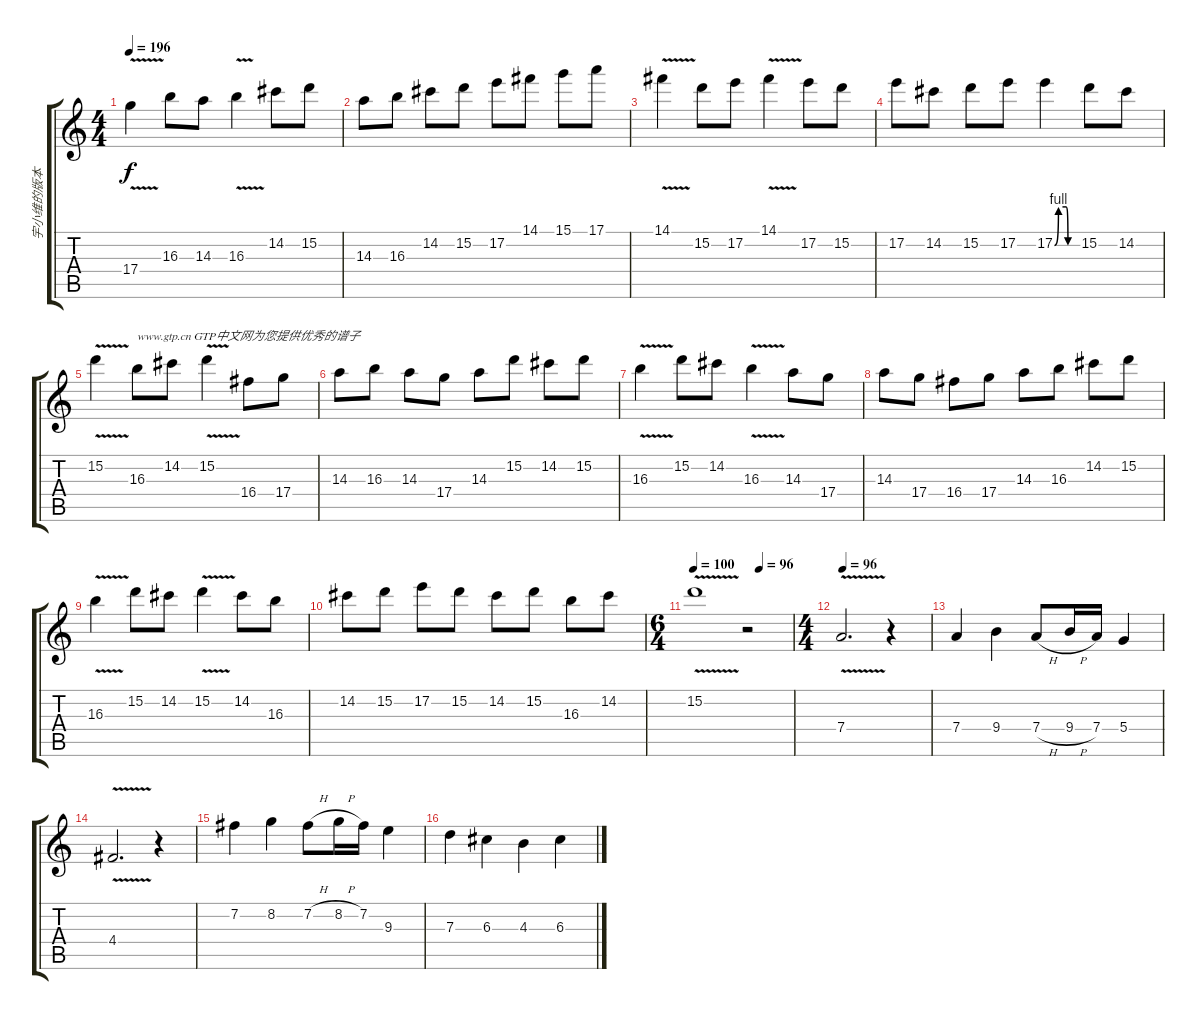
\track ("宇小维的版本" "宇小维的版本") {instrument distortionguitar}
\staff {score tabs}
\tuning (E4 B3 G3 D3 A2 E2) {hide}
\ts (4 4)
\tempo 196
\clef g2
\ks c
17.4{v}.4{dy f} 16.3.8 14.3.8 16.3{v}.4 14.2.8 15.2.8 |
14.3.8 16.3.8 14.2.8 15.2.8 17.2.8 14.1.8 15.1.8 17.1.8 |
14.1{v}.4 15.2.8 17.2.8 14.1{v}.4 17.2.8 15.2.8 |
17.2.8 14.2.8 15.2.8 17.2.8 17.2{be (custom 0 0 10 4 30 4 35 0 60 0)}.4 15.2.8 14.2.8 |
15.2{v}.4 16.3.8{txt "www.gtp.cn GTP中文网为您提供优秀的谱子"} 14.2.8 15.2{v}.4 16.4.8 17.4.8 |
14.3.8 16.3.8 14.3.8 17.4.8 14.3.8 15.2.8 14.2.8 15.2.8 |
16.3{v}.4 15.2.8 14.2.8 16.3{v}.4 14.3.8 17.4.8 |
14.3.8 17.4.8 16.4.8 17.4.8 14.3.8 16.3.8 14.2.8 15.2.8 |
16.3{v}.4 15.2.8 14.2.8 15.2{v}.4 14.2.8 16.3.8 |
14.2.8 15.2.8 17.2.8 15.2.8 14.2.8 15.2.8 16.3.8 14.2.8 |
\ts (6 4)
\tempo 84
\tempo (96 0.6666666666666666)
\tempo 100
15.2{v}.1 r.2 |
\ts (4 4)
\tempo (96 0.03125)
7.4{v}.2{d} r.4 |
7.4.4 9.4.4 7.4{h}.8 9.4{h}.16 7.4.16 5.4.4 |
4.4{v}.2{d} r.4 |
7.2.4 8.2.4 7.2{h}.8 8.2{h}.16 7.2.16 9.3.4 |
7.3.4 6.3.4 4.3.4 6.3.4
